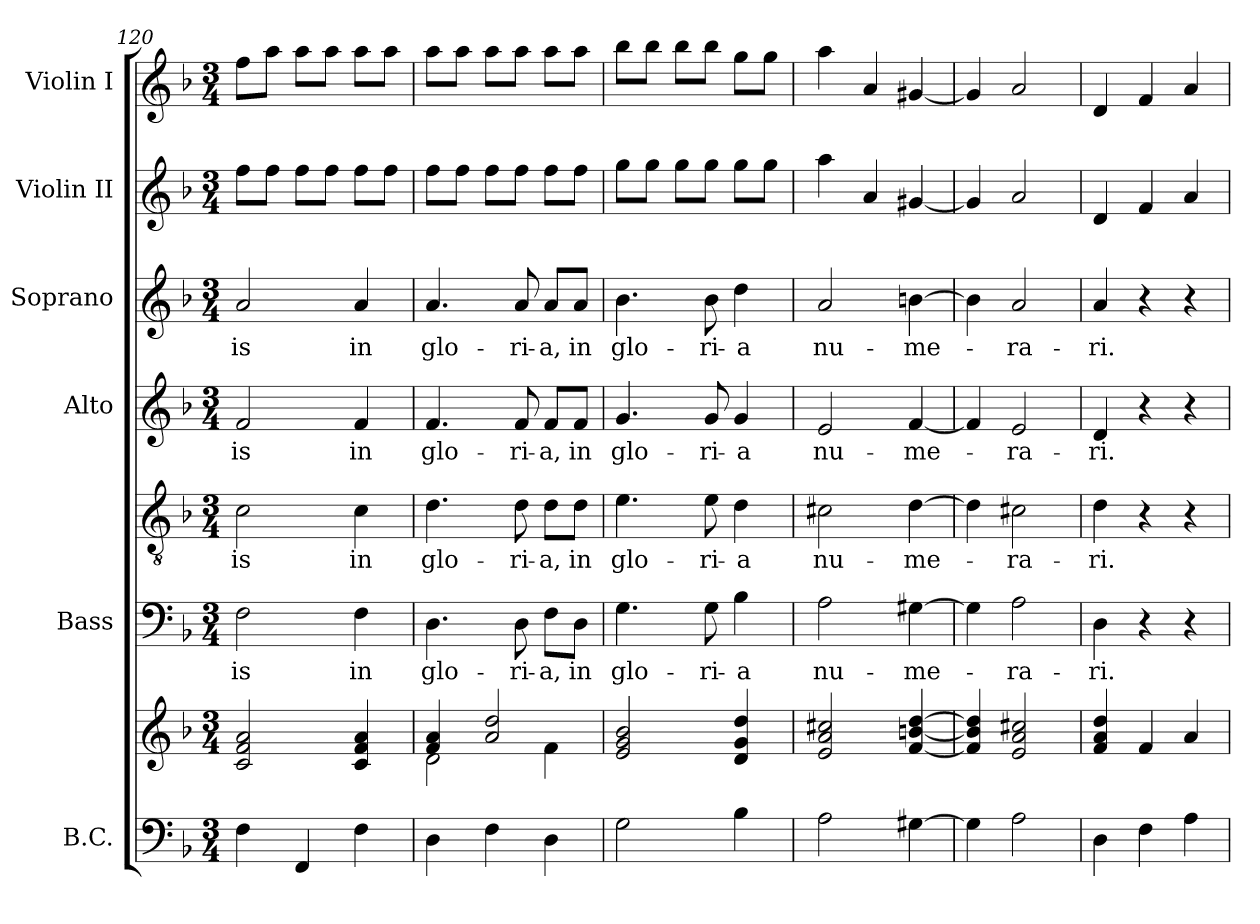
**kern	**kern	**kern	**text	**kern	**text	**kern	**text	**kern	**text	**kern	**kern
*part7	*part7	*part6	*part6	*part5	*part5	*part4	*part4	*part3	*part3	*part2	*part1
*staff8	*staff7	*staff6	*staff6	*staff5	*staff5	*staff4	*staff4	*staff3	*staff3	*staff2	*staff1
*I"B.C.	*	*I"Bass	*	*	*	*I"Alto	*	*I"Soprano	*	*I"Violin II	*I"Violin I
*I'B.C.	*	*I'B	*	*I'T	*	*I'A	*	*I'S	*	*I'Vln. II	*I'Vln. I
*clefF4	*clefG2	*clefF4	*	*clefGv2	*	*clefG2	*	*clefG2	*	*clefG2	*clefG2
*k[b-]	*k[b-]	*k[b-]	*	*k[b-]	*	*k[b-]	*	*k[b-]	*	*k[b-]	*k[b-]
*F:	*F:	*F:	*	*F:	*	*F:	*	*F:	*	*F:	*F:
*M3/4	*M3/4	*M3/4	*	*M3/4	*	*M3/4	*	*M3/4	*	*M3/4	*M3/4
=120	=120	=120	=120	=120	=120	=120	=120	=120	=120	=120	=120
!	!	!	!LO:LY:b	!	!LO:LY:b	!	!LO:LY:b	!	!LO:LY:b	!	!
4F\	2c/ 2f/ 2a/	2F\	-is	2c\	-is	2f/	-is	2a/	-is	8ff\L	8ff\L
.	.	.	.	.	.	.	.	.	.	8ff\J	8aa\J
4FF/	.	.	.	.	.	.	.	.	.	8ff\L	8aa\L
.	.	.	.	.	.	.	.	.	.	8ff\J	8aa\J
!	!	!	!LO:LY:b	!	!LO:LY:b	!	!LO:LY:b	!	!LO:LY:b	!	!
4F\	4c/ 4f/ 4a/	4F\	in	4c\	in	4f/	in	4a/	in	8ff\L	8aa\L
.	.	.	.	.	.	.	.	.	.	8ff\J	8aa\J
=121	=121	=121	=121	=121	=121	=121	=121	=121	=121	=121	=121
*	*^	*	*	*	*	*	*	*	*	*	*
!	!	!	!	!LO:LY:b	!	!LO:LY:b	!	!LO:LY:b	!	!LO:LY:b	!	!
4D\	4f/ 4a/	2d\	4.D\	glo-	4.d\	glo-	4.f/	glo-	4.a/	glo-	8ff\L	8aa\L
.	.	.	.	.	.	.	.	.	.	.	8ff\J	8aa\J
4F\	2a/ 2dd/	.	.	.	.	.	.	.	.	.	8ff\L	8aa\L
!	!	!	!	!LO:LY:b	!	!LO:LY:b	!	!LO:LY:b	!	!LO:LY:b	!	!
.	.	.	8D\	-ri-	8d\	-ri-	8f/	-ri-	8a/	-ri-	8ff\J	8aa\J
!	!	!	!	!LO:LY:b	!	!LO:LY:b	!	!LO:LY:b	!	!LO:LY:b	!	!
4D\	.	4f\	8F\L	-a,	8d\L	-a,	8f/L	-a,	8a/L	-a,	8ff\L	8aa\L
!	!	!	!	!LO:LY:b	!	!LO:LY:b	!	!LO:LY:b	!	!LO:LY:b	!	!
.	.	.	8D\J	in	8d\J	in	8f/J	in	8a/J	in	8ff\J	8aa\J
*	*v	*v	*	*	*	*	*	*	*	*	*	*
=122	=122	=122	=122	=122	=122	=122	=122	=122	=122	=122	=122
!	!	!	!LO:LY:b	!	!LO:LY:b	!	!LO:LY:b	!	!LO:LY:b	!	!
2G\	2e/ 2g/ 2b-/	4.G\	glo-	4.e\	glo-	4.g/	glo-	4.b-\	glo-	8gg\L	8bb-\L
.	.	.	.	.	.	.	.	.	.	8gg\J	8bb-\J
.	.	.	.	.	.	.	.	.	.	8gg\L	8bb-\L
!	!	!	!LO:LY:b	!	!LO:LY:b	!	!LO:LY:b	!	!LO:LY:b	!	!
.	.	8G\	-ri-	8e\	-ri-	8g/	-ri-	8b-\	-ri-	8gg\J	8bb-\J
!	!	!	!LO:LY:b	!	!LO:LY:b	!	!LO:LY:b	!	!LO:LY:b	!	!
4B-\	4d/ 4g/ 4dd/	4B-\	-a	4d\	-a	4g/	-a	4dd\	-a	8gg\L	8gg\L
.	.	.	.	.	.	.	.	.	.	8gg\J	8gg\J
=123	=123	=123	=123	=123	=123	=123	=123	=123	=123	=123	=123
!	!	!	!LO:LY:b	!	!LO:LY:b	!	!LO:LY:b	!	!LO:LY:b	!	!
2A\	2e/ 2a/ 2cc#X/	2A\	nu-	2c#X\	nu-	2e/	nu-	2a/	nu-	4aa\	4aa\
.	.	.	.	.	.	.	.	.	.	4a/	4a/
!	!	!	!LO:LY:b	!	!LO:LY:b	!	!LO:LY:b	!	!LO:LY:b	!	!
[4G#X\	[4f/ [4bn/ [4dd/	[4G#X\	-me-	[4d\	-me-	[4f/	-me-	[4bn\	-me-	[4g#X/	[4g#X/
!!LO:LB:g=z
=124	=124	=124	=124	=124	=124	=124	=124	=124	=124	=124	=124
4G#\]	4f/] 4b/] 4dd/]	4G#\]	.	4d\]	.	4f/]	.	4b\]	.	4g#/]	4g#/]
!	!	!	!LO:LY:b	!	!LO:LY:b	!	!LO:LY:b	!	!LO:LY:b	!	!
2A\	2e/ 2a/ 2cc#X/	2A\	-ra-	2c#X\	-ra-	2e/	-ra-	2a/	-ra-	2a/	2a/
=125	=125	=125	=125	=125	=125	=125	=125	=125	=125	=125	=125
!	!	!	!LO:LY:b	!	!LO:LY:b	!	!LO:LY:b	!	!LO:LY:b	!	!
4D\	4f/ 4a/ 4dd/	4D\	-ri.	4d\	-ri.	4d/	-ri.	4a/	-ri.	4d/	4d/
4F\	4f/	4r	.	4r	.	4r	.	4r	.	4f/	4f/
4A\	4a/	4r	.	4r	.	4r	.	4r	.	4a/	4a/
=	=	=	=	=	=	=	=	=	=	=	=
*-	*-	*-	*-	*-	*-	*-	*-	*-	*-	*-	*-
